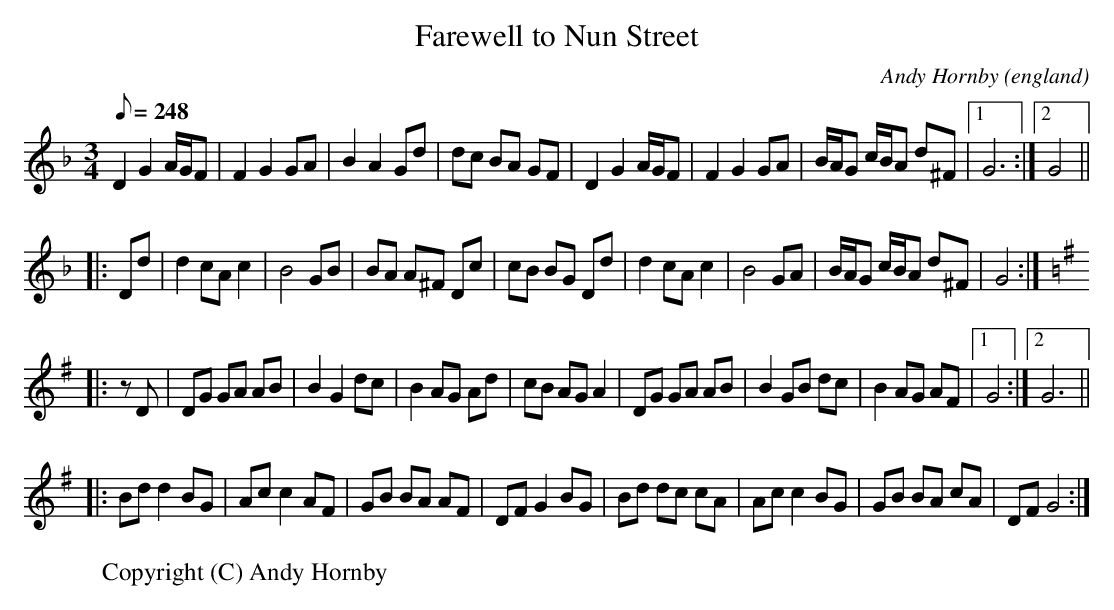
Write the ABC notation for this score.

X:1
T:Farewell to Nun Street
O:england
M:3/4
Q:1/8=248
C:Andy Hornby
K:GDor
D2G2 A/G/F| F2G2 GA| B2A2 Gd|dc BA GF|\
D2G2 A/G/F| F2G2 GA| B/A/G c/B/A d^F\
|1 G6 :|2 G4||
|:Dd|\
d2cA c2|B4 GB| BA A^F Dc| cB BG Dd|\
d2cA c2| B4 GA| B/A/G c/B/A d^F| G4 :|
K:G
|:zD|\
DG GA AB| B2G2 dc| B2AG Ad| cB AG A2|\
DG GA AB| B2GB dc| B2AG AF|1 G4 :|2 G6 ||
|:Bd d2 BG| Ac c2 AF| GB BA AF| DF G2 BG|\
Bd dc cA| Ac c2 BG| GB BA cA| DF G4 :|
W:Copyright (C) Andy Hornby
